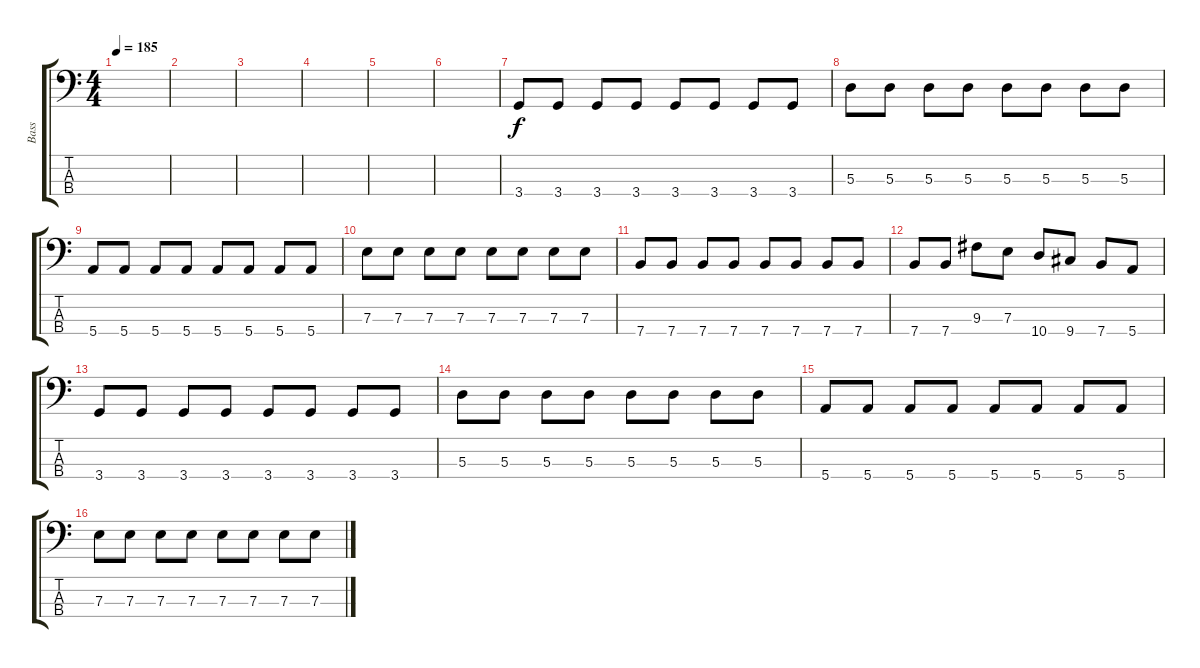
\track ("Bass" "Bass") {instrument electricbassfinger}
\staff {score tabs}
\tuning (G2 D2 A1 E1) {hide}
\ts (4 4)
\tempo 185
\clef f4
\ks c
|
|
|
|
|
|
3.4.8 3.4.8 3.4.8 3.4.8 3.4.8 3.4.8 3.4.8 3.4.8 |
5.3.8 5.3.8 5.3.8 5.3.8 5.3.8 5.3.8 5.3.8 5.3.8 |
5.4.8 5.4.8 5.4.8 5.4.8 5.4.8 5.4.8 5.4.8 5.4.8 |
7.3.8 7.3.8 7.3.8 7.3.8 7.3.8 7.3.8 7.3.8 7.3.8 |
7.4.8 7.4.8 7.4.8 7.4.8 7.4.8 7.4.8 7.4.8 7.4.8 |
7.4.8 7.4.8 9.3.8 7.3.8 10.4.8 9.4.8 7.4.8 5.4.8 |
3.4.8 3.4.8 3.4.8 3.4.8 3.4.8 3.4.8 3.4.8 3.4.8 |
5.3.8 5.3.8 5.3.8 5.3.8 5.3.8 5.3.8 5.3.8 5.3.8 |
5.4.8 5.4.8 5.4.8 5.4.8 5.4.8 5.4.8 5.4.8 5.4.8 |
7.3.8 7.3.8 7.3.8 7.3.8 7.3.8 7.3.8 7.3.8 7.3.8
